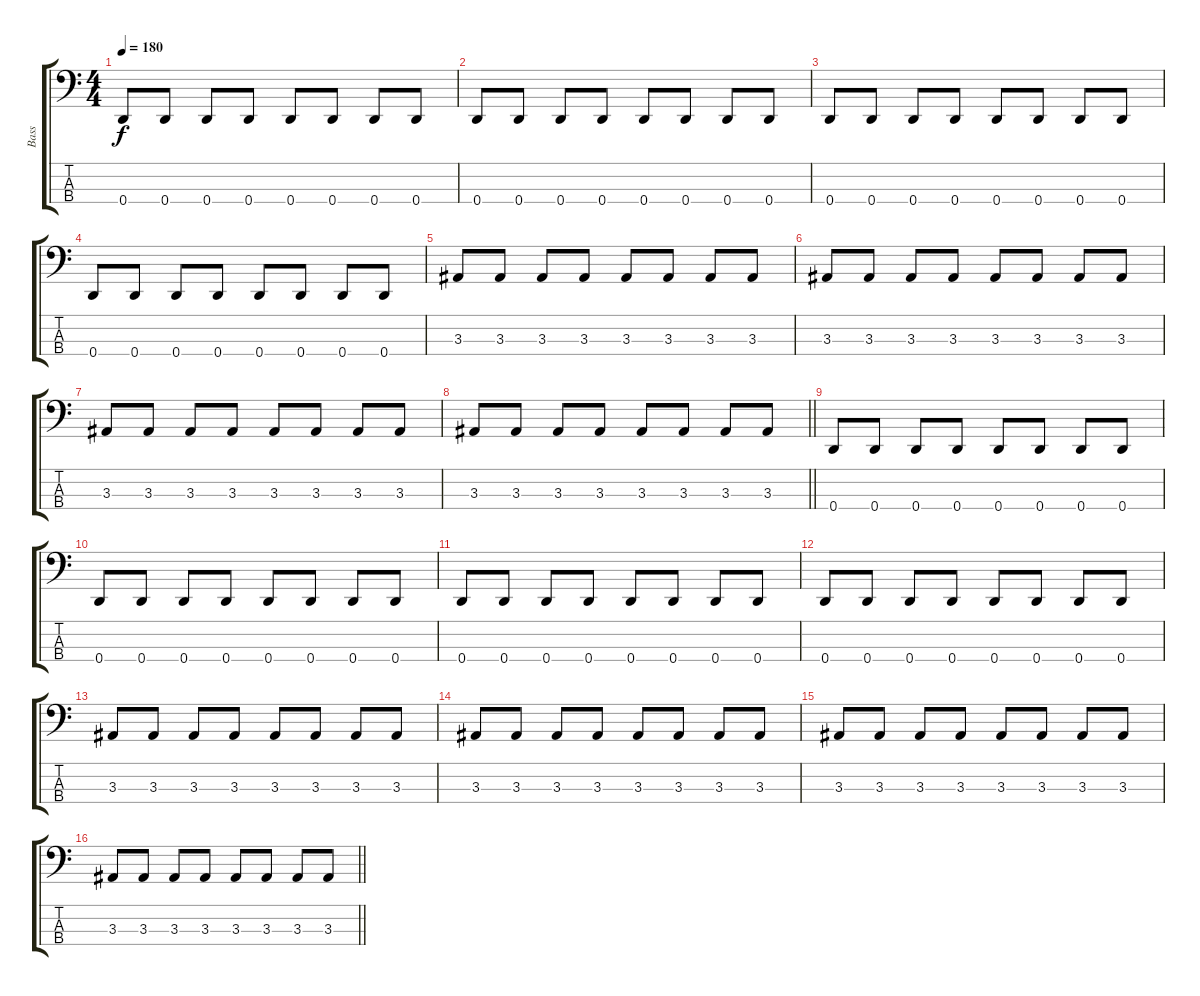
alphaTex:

\track ("Bass" "Bass") {instrument electricbassfinger}
\staff {score tabs}
\tuning (F2 C2 G1 D1) {hide}
\ts (4 4)
\tempo 180
\clef f4
\ks c
0.4.8{dy f} 0.4.8 0.4.8 0.4.8 0.4.8 0.4.8 0.4.8 0.4.8 |
0.4.8 0.4.8 0.4.8 0.4.8 0.4.8 0.4.8 0.4.8 0.4.8 |
0.4.8 0.4.8 0.4.8 0.4.8 0.4.8 0.4.8 0.4.8 0.4.8 |
0.4.8 0.4.8 0.4.8 0.4.8 0.4.8 0.4.8 0.4.8 0.4.8 |
3.3.8 3.3.8 3.3.8 3.3.8 3.3.8 3.3.8 3.3.8 3.3.8 |
3.3.8 3.3.8 3.3.8 3.3.8 3.3.8 3.3.8 3.3.8 3.3.8 |
3.3.8 3.3.8 3.3.8 3.3.8 3.3.8 3.3.8 3.3.8 3.3.8 |
\barLineRight lightlight
3.3.8 3.3.8 3.3.8 3.3.8 3.3.8 3.3.8 3.3.8 3.3.8 |
\section ("" "")
0.4.8 0.4.8 0.4.8 0.4.8 0.4.8 0.4.8 0.4.8 0.4.8 |
0.4.8 0.4.8 0.4.8 0.4.8 0.4.8 0.4.8 0.4.8 0.4.8 |
0.4.8 0.4.8 0.4.8 0.4.8 0.4.8 0.4.8 0.4.8 0.4.8 |
0.4.8 0.4.8 0.4.8 0.4.8 0.4.8 0.4.8 0.4.8 0.4.8 |
3.3.8 3.3.8 3.3.8 3.3.8 3.3.8 3.3.8 3.3.8 3.3.8 |
3.3.8 3.3.8 3.3.8 3.3.8 3.3.8 3.3.8 3.3.8 3.3.8 |
3.3.8 3.3.8 3.3.8 3.3.8 3.3.8 3.3.8 3.3.8 3.3.8 |
\barLineRight lightlight
3.3.8 3.3.8 3.3.8 3.3.8 3.3.8 3.3.8 3.3.8 3.3.8
